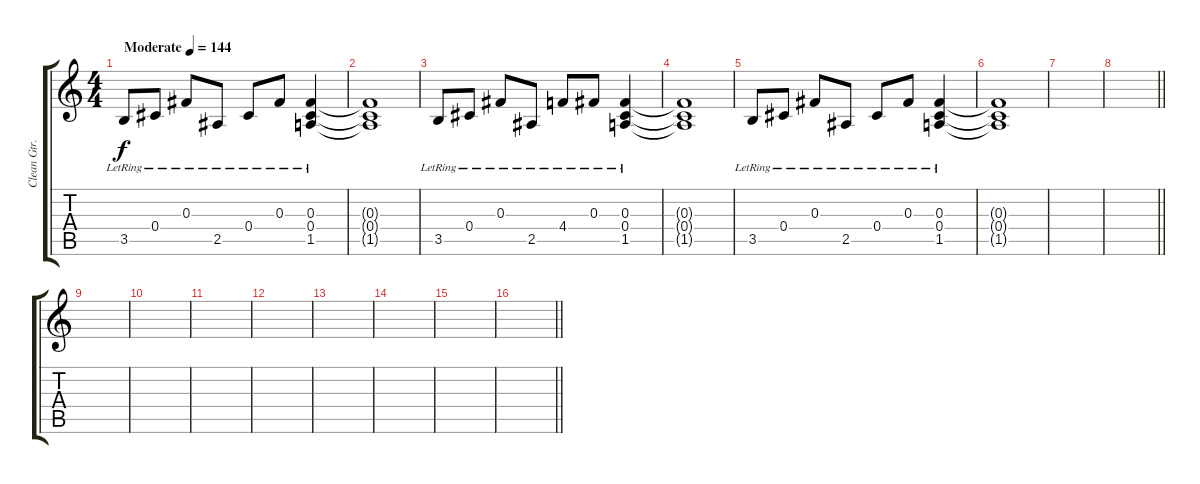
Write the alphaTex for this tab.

\track ("Clean Gtr. 2" "Clean Gtr.") {instrument acousticguitarsteel}
\staff {score tabs}
\tuning (Eb4 Bb3 Gb3 Db3 Ab2 Db2) {hide}
\ts (4 4)
\tempo (144 "Moderate")
\clef g2
\ks c
3.5{lr}.8{dy f instrument acousticguitarsteel} 0.4{lr}.8 0.3{lr}.8 2.5{lr}.8 0.4{lr}.8 0.3{lr}.8 (0.3{lr} 0.4{lr} 1.5{lr}).4 |
(0.3{t} 0.4{t} 1.5{t}).1 |
3.5{lr}.8 0.4{lr}.8 0.3{lr}.8 2.5{lr}.8 4.4{lr}.8 0.3{lr}.8 (0.3{lr} 0.4{lr} 1.5{lr}).4 |
(0.3{t} 0.4{t} 1.5{t}).1 |
3.5{lr}.8 0.4{lr}.8 0.3{lr}.8 2.5{lr}.8 0.4{lr}.8 0.3{lr}.8 (0.3{lr} 0.4{lr} 1.5{lr}).4 |
(0.3{t} 0.4{t} 1.5{t}).1 |
|
\barLineRight lightlight
|
\section ("" "")
|
|
|
|
|
|
|
\barLineRight lightlight
